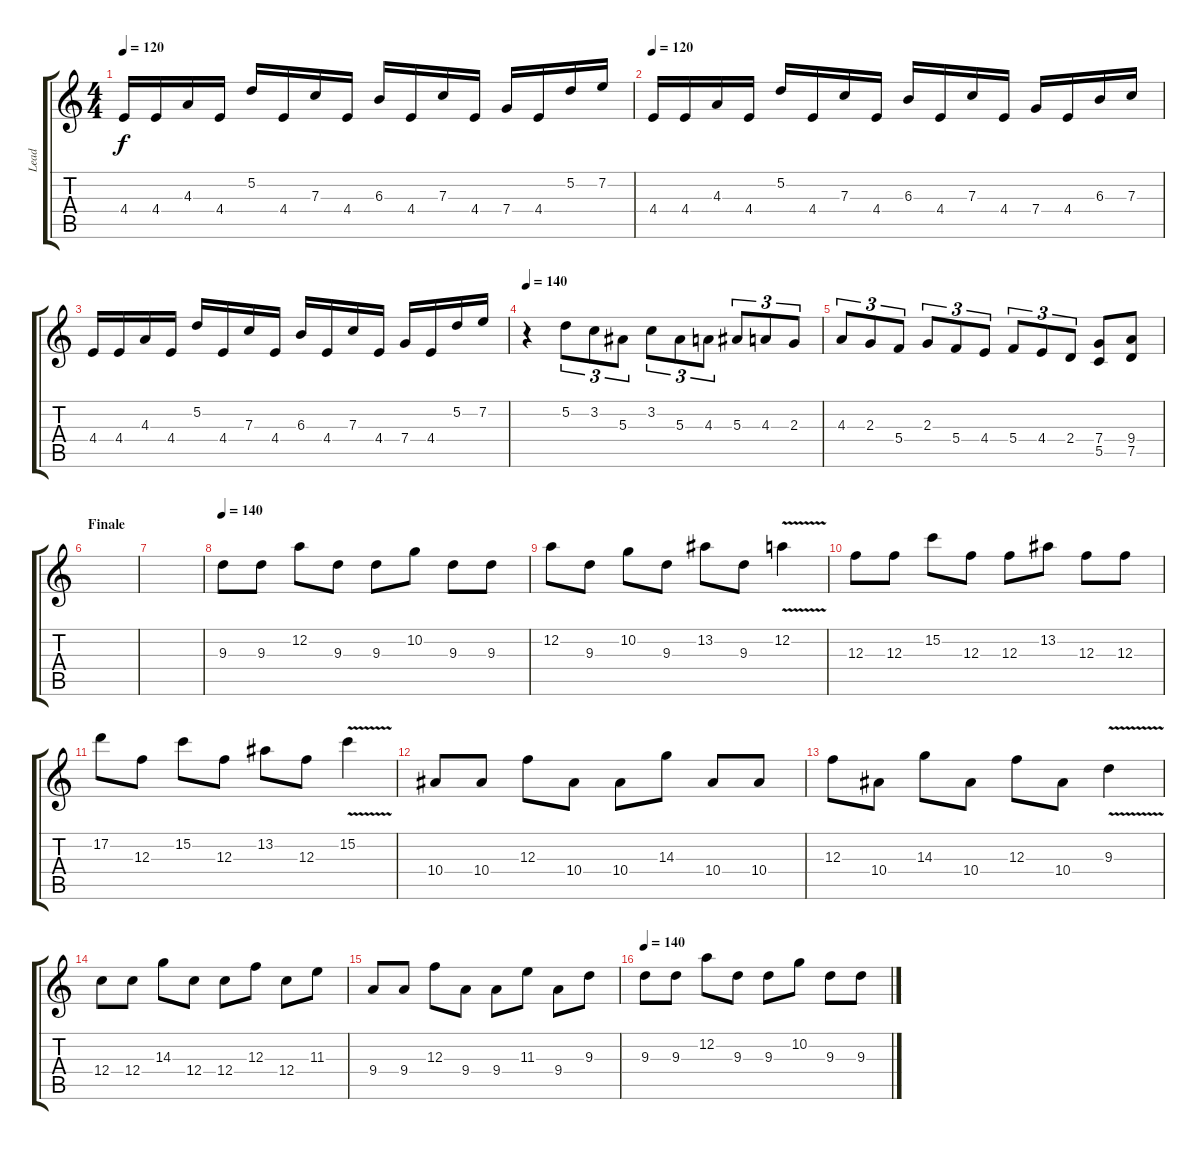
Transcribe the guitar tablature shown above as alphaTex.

\track ("Lead" "Lead") {instrument distortionguitar}
\staff {score tabs}
\tuning (D4 A3 F3 C3 G2 D2) {hide}
\ts (4 4)
\tempo 120
\clef g2
\ks c
4.4.16{dy f} 4.4.16 4.3.16 4.4.16 5.2.16 4.4.16 7.3.16 4.4.16 6.3.16 4.4.16 7.3.16 4.4.16 7.4.16 4.4.16 5.2.16 7.2.16 |
\tempo 120
4.4.16{volume 13 balance 8} 4.4.16 4.3.16 4.4.16 5.2.16 4.4.16 7.3.16 4.4.16 6.3.16 4.4.16 7.3.16 4.4.16 7.4.16 4.4.16 6.3.16 7.3.16 |
4.4.16 4.4.16 4.3.16 4.4.16 5.2.16 4.4.16 7.3.16 4.4.16 6.3.16 4.4.16 7.3.16 4.4.16 7.4.16 4.4.16 5.2.16 7.2.16 |
\tempo 140
r.4 5.2.8{tu (3 2)} 3.2.8{tu (3 2)} 5.3.8{tu (3 2)} 3.2.8{tu (3 2)} 5.3.8{tu (3 2)} 4.3.8{tu (3 2)} 5.3.8{tu (3 2)} 4.3.8{tu (3 2)} 2.3.8{tu (3 2)} |
4.3.8{tu (3 2)} 2.3.8{tu (3 2)} 5.4.8{tu (3 2)} 2.3.8{tu (3 2)} 5.4.8{tu (3 2)} 4.4.8{tu (3 2)} 5.4.8{tu (3 2)} 4.4.8{tu (3 2)} 2.4.8{tu (3 2)} (7.4 5.5).8 (9.4 7.5).8 |
\section ("" "Finale")
|
|
\tempo 140
9.3.8{volume 11} 9.3.8 12.2.8 9.3.8 9.3.8 10.2.8 9.3.8 9.3.8 |
12.2.8 9.3.8 10.2.8 9.3.8 13.2.8 9.3.8 12.2{v}.4 |
12.3.8 12.3.8 15.2.8 12.3.8 12.3.8 13.2.8 12.3.8 12.3.8 |
17.2.8 12.3.8 15.2.8 12.3.8 13.2.8 12.3.8 15.2{v}.4 |
10.4.8 10.4.8 12.3.8 10.4.8 10.4.8 14.3.8 10.4.8 10.4.8 |
12.3.8 10.4.8 14.3.8 10.4.8 12.3.8 10.4.8 9.3{v}.4 |
12.4.8 12.4.8 14.3.8 12.4.8 12.4.8 12.3.8 12.4.8 11.3.8 |
9.4.8 9.4.8 12.3.8 9.4.8 9.4.8 11.3.8 9.4.8 9.3.8 |
\tempo 140
9.3.8{volume 11} 9.3.8 12.2.8 9.3.8 9.3.8 10.2.8 9.3.8 9.3.8
